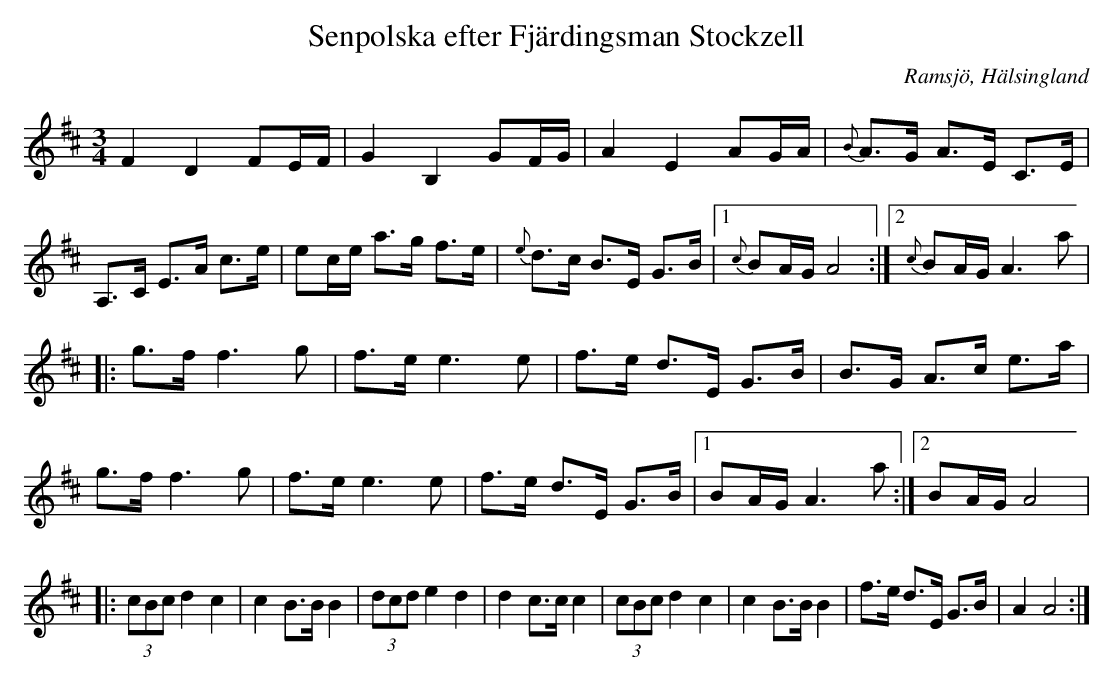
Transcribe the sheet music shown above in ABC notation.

X:1
T: Senpolska efter Fjärdingsman Stockzell
O: Ramsjö, Hälsingland
M:3/4
L:1/8
K:D
F2 D2 FE/F/|G2 B,2 GF/G/|A2 E2 AG/A/|{B}A>G A>E C>E|A,>C E>A c>e|ec/e/ a>g f>e| {e}d>c B>E G>B |1 {c}BA/G/ A4:|2{c}BA/G/ A2>a2|
|:g>f f2>g2|f>e e2>e2|f>e d>E G>B|B>G A>c e>a|g>f f2>g2|f>e e2>e2|f>e d>E G>B|1 BA/G/ A2>a2:|2 BA/G/ A4|
|:(3cBc d2 c2|c2 B>B B2|(3dcd e2 d2|d2 c>c c2|(3cBc d2 c2|c2 B>B B2|f>e d>E G>B|A2 A4:|
